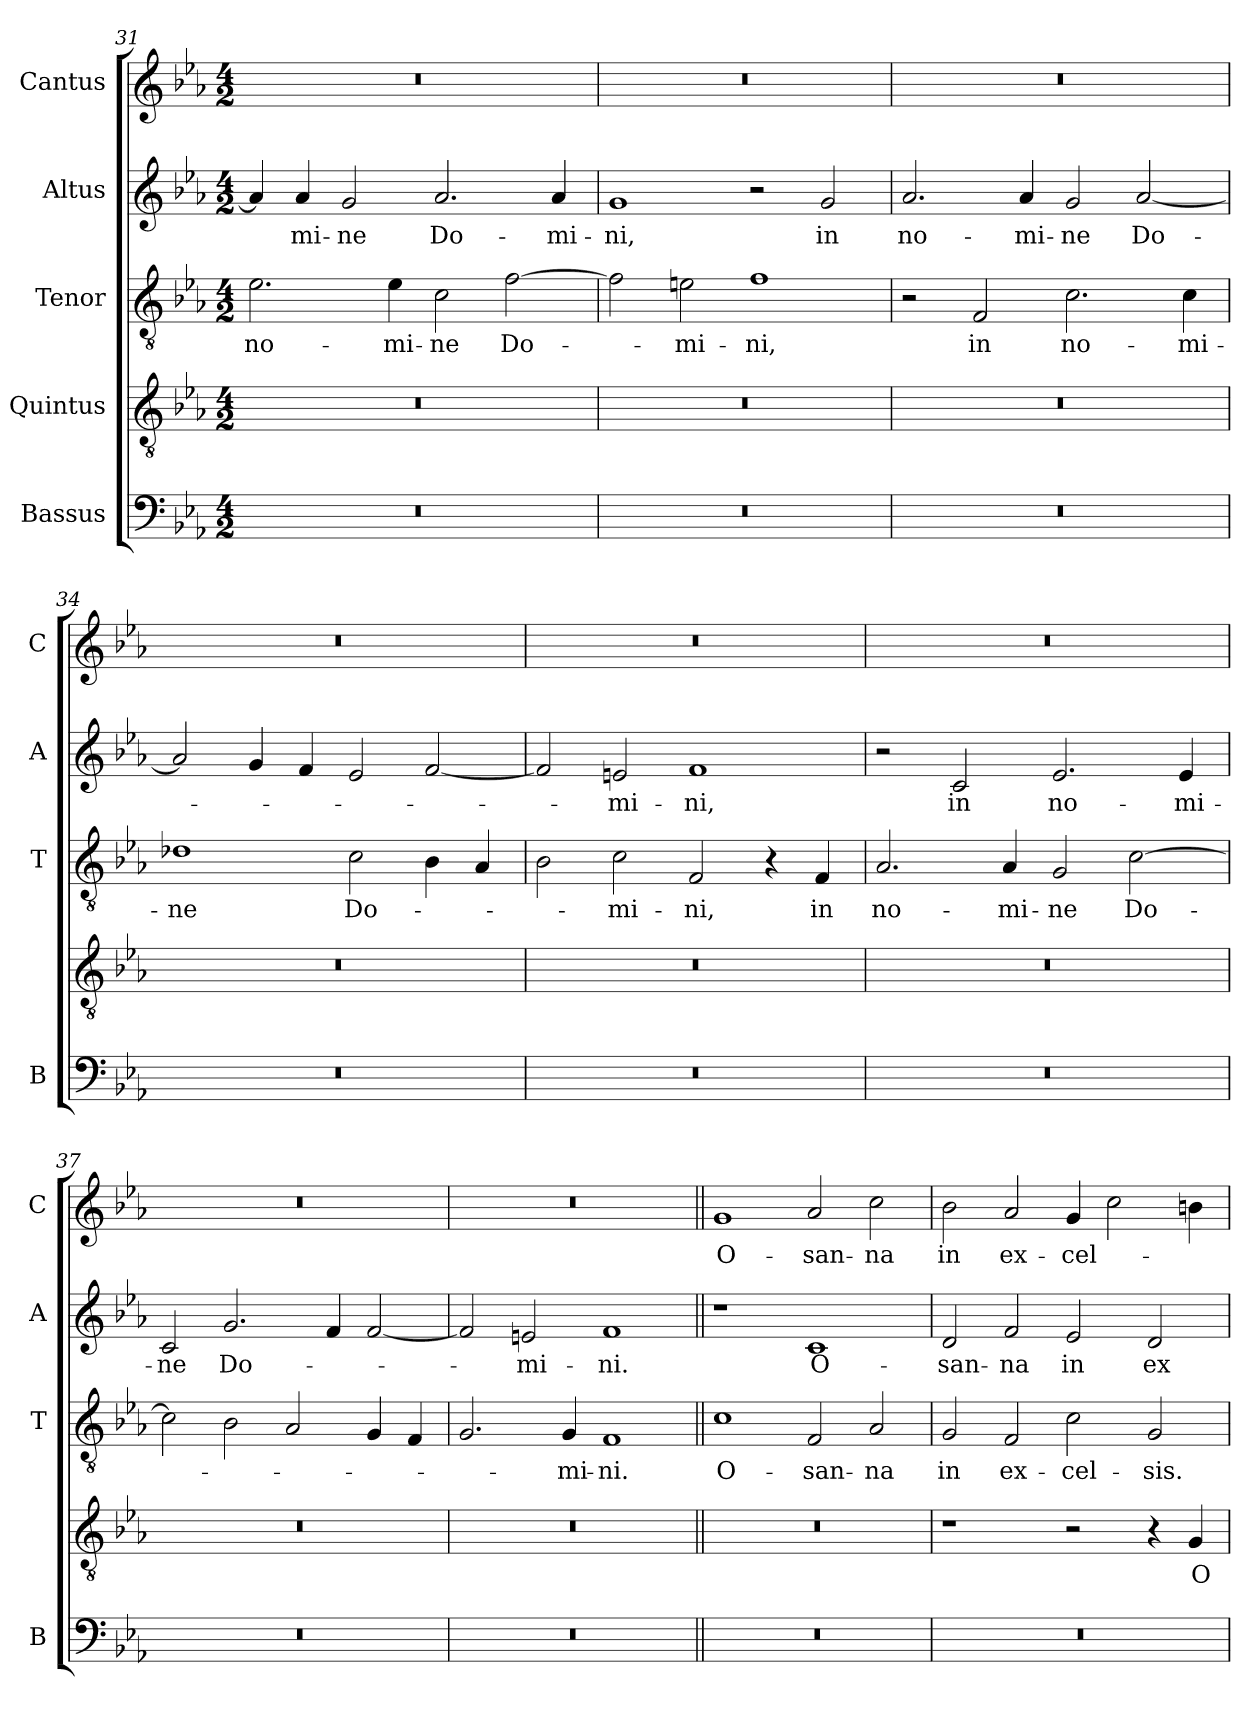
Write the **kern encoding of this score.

**kern	**kern	**text	**kern	**text	**kern	**text	**kern	**text
*part5	*part4	*part4	*part3	*part3	*part2	*part2	*part1	*part1
*staff5	*staff4	*staff4	*staff3	*staff3	*staff2	*staff2	*staff1	*staff1
*I"Bassus	*I"Quintus	*	*I"Tenor	*	*I"Altus	*	*I"Cantus	*
*I'B	*	*	*I'T	*	*I'A	*	*I'C	*
*clefF4	*clefGv2	*	*clefGv2	*	*clefG2	*	*clefG2	*
*k[b-e-a-]	*k[b-e-a-]	*	*k[b-e-a-]	*	*k[b-e-a-]	*	*k[b-e-a-]	*
*E-:	*E-:	*	*E-:	*	*E-:	*	*E-:	*
*M4/2	*M4/2	*	*M4/2	*	*M4/2	*	*M4/2	*
=31	=31	=31	=31	=31	=31	=31	=31	=31
!	!	!	!	!LO:LY:b	!	!	!	!
0r	0r	.	2.e-\	no-	4a-/]	.	0r	.
!	!	!	!	!	!	!LO:LY:b	!	!
.	.	.	.	.	4a-/	-mi-	.	.
!	!	!	!	!	!	!LO:LY:b	!	!
.	.	.	.	.	2g/	-ne	.	.
!	!	!	!	!LO:LY:b	!	!	!	!
.	.	.	4e-\	-mi-	.	.	.	.
!	!	!	!	!LO:LY:b	!	!LO:LY:b	!	!
.	.	.	2c\	-ne	2.a-/	Do-	.	.
!	!	!	!	!LO:LY:b	!	!	!	!
.	.	.	[2f\	Do-	.	.	.	.
!	!	!	!	!	!	!LO:LY:b	!	!
.	.	.	.	.	4a-/	-mi-	.	.
!!LO:LB:g=z
=32	=32	=32	=32	=32	=32	=32	=32	=32
!	!	!	!	!	!	!LO:LY:b	!	!
0r	0r	.	2f\]	.	1g	-ni,	0r	.
!	!	!	!	!LO:LY:b	!	!	!	!
.	.	.	2en\	-mi-	.	.	.	.
!	!	!	!	!LO:LY:b	!	!	!	!
.	.	.	1f	-ni,	2r	.	.	.
!	!	!	!	!	!	!LO:LY:b	!	!
.	.	.	.	.	2g/	in	.	.
=33	=33	=33	=33	=33	=33	=33	=33	=33
!	!	!	!	!	!	!LO:LY:b	!	!
0r	0r	.	2r	.	2.a-/	no-	0r	.
!	!	!	!	!LO:LY:b	!	!	!	!
.	.	.	2F/	in	.	.	.	.
!	!	!	!	!	!	!LO:LY:b	!	!
.	.	.	.	.	4a-/	-mi-	.	.
!	!	!	!	!LO:LY:b	!	!LO:LY:b	!	!
.	.	.	2.c\	no-	2g/	-ne	.	.
!	!	!	!	!	!	!LO:LY:b	!	!
.	.	.	.	.	[2a-/	Do-	.	.
!	!	!	!	!LO:LY:b	!	!	!	!
.	.	.	4c\	-mi-	.	.	.	.
=34	=34	=34	=34	=34	=34	=34	=34	=34
!	!	!	!	!LO:LY:b	!	!	!	!
0r	0r	.	1d-X	-ne	2a-/]	.	0r	.
.	.	.	.	.	4g/	.	.	.
.	.	.	.	.	4f/	.	.	.
!	!	!	!	!LO:LY:b	!	!	!	!
.	.	.	2c\	Do-	2e-/	.	.	.
.	.	.	4B-\	.	[2f/	.	.	.
.	.	.	4A-/	.	.	.	.	.
=35	=35	=35	=35	=35	=35	=35	=35	=35
0r	0r	.	2B-\	.	2f/]	.	0r	.
!	!	!	!	!LO:LY:b	!	!LO:LY:b	!	!
.	.	.	2c\	-mi-	2en/	-mi-	.	.
!	!	!	!	!LO:LY:b	!	!LO:LY:b	!	!
.	.	.	2F/	-ni,	1f	-ni,	.	.
.	.	.	4r	.	.	.	.	.
!	!	!	!	!LO:LY:b	!	!	!	!
.	.	.	4F/	in	.	.	.	.
!!LO:LB:g=z
=36	=36	=36	=36	=36	=36	=36	=36	=36
!	!	!	!	!LO:LY:b	!	!	!	!
0r	0r	.	2.A-/	no-	2r	.	0r	.
!	!	!	!	!	!	!LO:LY:b	!	!
.	.	.	.	.	2c/	in	.	.
!	!	!	!	!LO:LY:b	!	!	!	!
.	.	.	4A-/	-mi-	.	.	.	.
!	!	!	!	!LO:LY:b	!	!LO:LY:b	!	!
.	.	.	2G/	-ne	2.e-/	no-	.	.
!	!	!	!	!LO:LY:b	!	!	!	!
.	.	.	[2c\	Do-	.	.	.	.
!	!	!	!	!	!	!LO:LY:b	!	!
.	.	.	.	.	4e-/	-mi-	.	.
=37	=37	=37	=37	=37	=37	=37	=37	=37
!	!	!	!	!	!	!LO:LY:b	!	!
0r	0r	.	2c\]	.	2c/	-ne	0r	.
!	!	!	!	!	!	!LO:LY:b	!	!
.	.	.	2B-\	.	2.g/	Do-	.	.
.	.	.	2A-/	.	.	.	.	.
.	.	.	.	.	4f/	.	.	.
.	.	.	4G/	.	[2f/	.	.	.
.	.	.	4F/	.	.	.	.	.
=38	=38	=38	=38	=38	=38	=38	=38	=38
0r	0r	.	2.G/	.	2f/]	.	0r	.
!	!	!	!	!	!	!LO:LY:b	!	!
.	.	.	.	.	2en/	-mi-	.	.
!	!	!	!	!LO:LY:b	!	!	!	!
.	.	.	4G/	-mi-	.	.	.	.
!	!	!	!	!LO:LY:b	!	!LO:LY:b	!	!
.	.	.	1F	-ni.	1f	-ni.	.	.
!!LO:PB:g=z
=39||	=39||	=39||	=39||	=39||	=39||	=39||	=39||	=39||
!	!	!	!	!LO:LY:b	!	!	!	!LO:LY:b
0r	0r	.	1c	O-	1r	.	1g	O-
!	!	!	!	!LO:LY:b	!	!LO:LY:b	!	!LO:LY:b
.	.	.	2F/	-san-	1c	O-	2a-/	-san-
!	!	!	!	!LO:LY:b	!	!	!	!LO:LY:b
.	.	.	2A-/	-na	.	.	2cc\	-na
=40	=40	=40	=40	=40	=40	=40	=40	=40
!	!	!	!	!LO:LY:b	!	!LO:LY:b	!	!LO:LY:b
0r	1r	.	2G/	in	2d/	-san-	2b-\	in
!	!	!	!	!LO:LY:b	!	!LO:LY:b	!	!LO:LY:b
.	.	.	2F/	ex-	2f/	-na	2a-/	ex-
!	!	!	!	!LO:LY:b	!	!LO:LY:b	!	!LO:LY:b
.	2r	.	2c\	-cel-	2e-/	in	4g/	-cel-
.	.	.	.	.	.	.	2cc\	.
!	!	!	!	!LO:LY:b	!	!LO:LY:b	!	!
.	4r	.	2G/	-sis.	2d/	ex-	.	.
!	!	!LO:LY:b	!	!	!	!	!	!
.	4G/	O-	.	.	.	.	4bn\	.
=	=	=	=	=	=	=	=	=
*-	*-	*-	*-	*-	*-	*-	*-	*-
